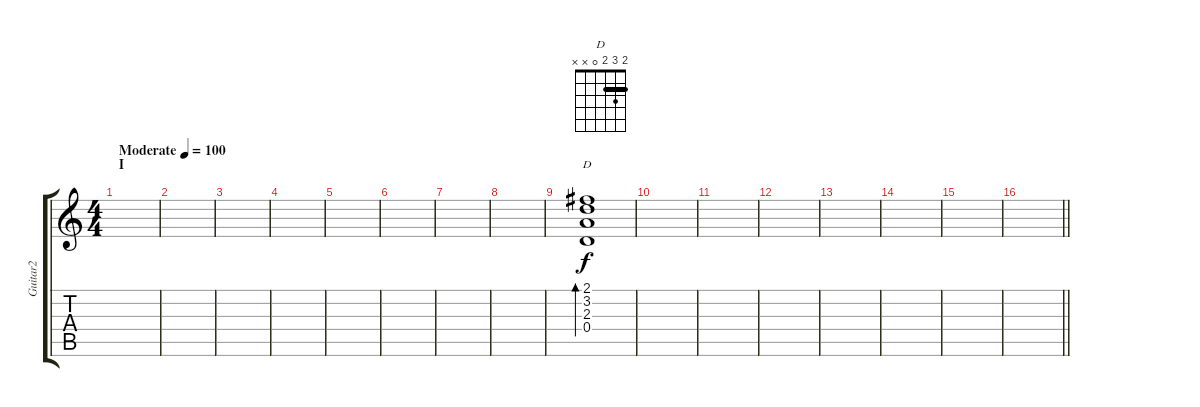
\track ("Guitar2" "Guitar2") {instrument electricguitarclean}
\staff {score tabs}
\tuning (E4 B3 G3 D3 A2 E2) {hide}
\chord ("D" 2 3 2 0 x x) {barre 2}
\ts (4 4)
\section ("" "I")
\tempo (100 "Moderate")
\clef g2
\ks c
|
|
|
|
|
|
|
|
(2.1 3.2 2.3 0.4).1{bd 240 ch "D"} |
|
|
|
|
|
|
\barLineRight lightlight
